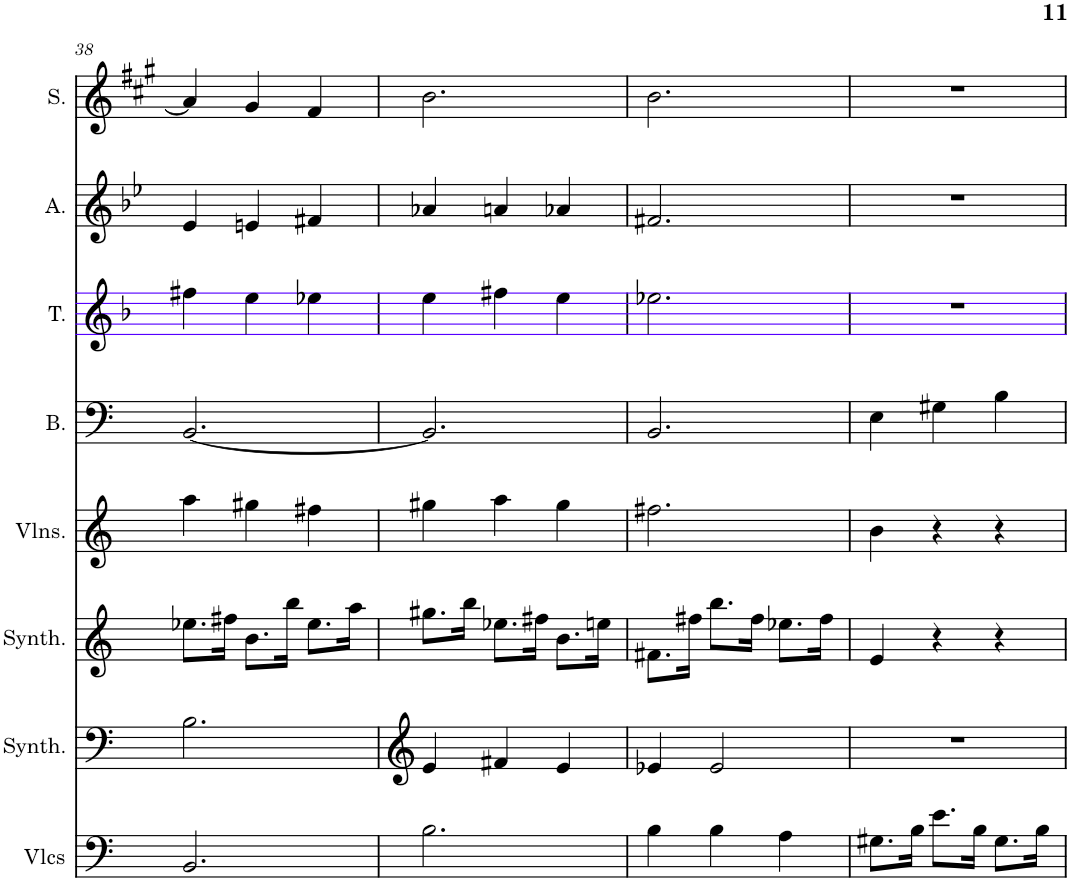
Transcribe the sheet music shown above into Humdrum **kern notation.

**kern	**kern	**kern	**kern	**kern	**kern	**kern	**kern
*part8	*part7	*part6	*part5	*part4	*part3	*part2	*part1
*staff8	*staff7	*staff6	*staff5	*staff4	*staff3	*staff2	*staff1
*I"Violoncelles, D'Bass/Strings, etc	*I"Synthétiseur d'instruments à cordes, Synth strings, etc	*I"Synthétiseur d'instruments à cordes, Synth strings 2	*I"Violons, 1st violins	*I"Basse	*I"Tenor	*I"Alto	*I"Soprano
*I'Vlcs	*I'Synth.	*I'Synth.	*I'Vlns.	*I'B.	*I'T.	*I'A.	*I'S.
!!LO:PB:g=z
*clefF4	*clefF4	*clefG2	*clefG2	*clefF4	*clefG2	*clefG2	*clefG2
*k[]	*k[]	*k[]	*k[]	*k[]	*k[b-]	*k[b-e-]	*k[f#c#g#]
*M3/4	*M3/4	*M3/4	*M3/4	*M3/4	*M3/4	*M3/4	*M3/4
=38	=38	=38	=38	=38	=38	=38	=38
2.BB/	2.B\	8.ee-X\L	4aa\	[2.BB/	4ff#X\	4e-/	4a/]
.	.	16ff#X\Jk	.	.	.	.	.
.	.	8.b\L	4gg#X\	.	4ee\	4en/	4g#/
.	.	16bb\Jk	.	.	.	.	.
.	.	8.ee-\L	4ff#X\	.	4ee-X\	4f#X/	4f#/
.	.	16aa\Jk	.	.	.	.	.
=39	=39	=39	=39	=39	=39	=39	=39
2.B\	4e/	8.gg#X\L	4gg#X\	2.BB/]	4ee\	4a-X/	2.b\
.	.	16bb\Jk	.	.	.	.	.
.	4f#X/	8.ee-X\L	4aa\	.	4ff#X\	4an/	.
.	.	16ff#X\Jk	.	.	.	.	.
.	4e/	8.b\L	4gg#\	.	4ee\	4a-X/	.
.	.	16een\Jk	.	.	.	.	.
=40	=40	=40	=40	=40	=40	=40	=40
4B\	4e-X/	8.f#X\L	2.ff#X\	2.BB/	2.ee-X\	2.f#X/	2.b\
.	.	16ff#X\Jk	.	.	.	.	.
4B\	2e-/	8.bb\L	.	.	.	.	.
.	.	16ff#\Jk	.	.	.	.	.
4A\	.	8.ee-X\L	.	.	.	.	.
.	.	16ff#\Jk	.	.	.	.	.
=41	=41	=41	=41	=41	=41	=41	=41
8.G#X\L	2.r	4e/	4b\	4E\	2.r	2.r	2.r
16B\Jk	.	.	.	.	.	.	.
8.e\L	.	4r	4r	4G#X\	.	.	.
16B\Jk	.	.	.	.	.	.	.
8.G#\L	.	4r	4r	4B\	.	.	.
16B\Jk	.	.	.	.	.	.	.
=	=	=	=	=	=	=	=
*-	*-	*-	*-	*-	*-	*-	*-
